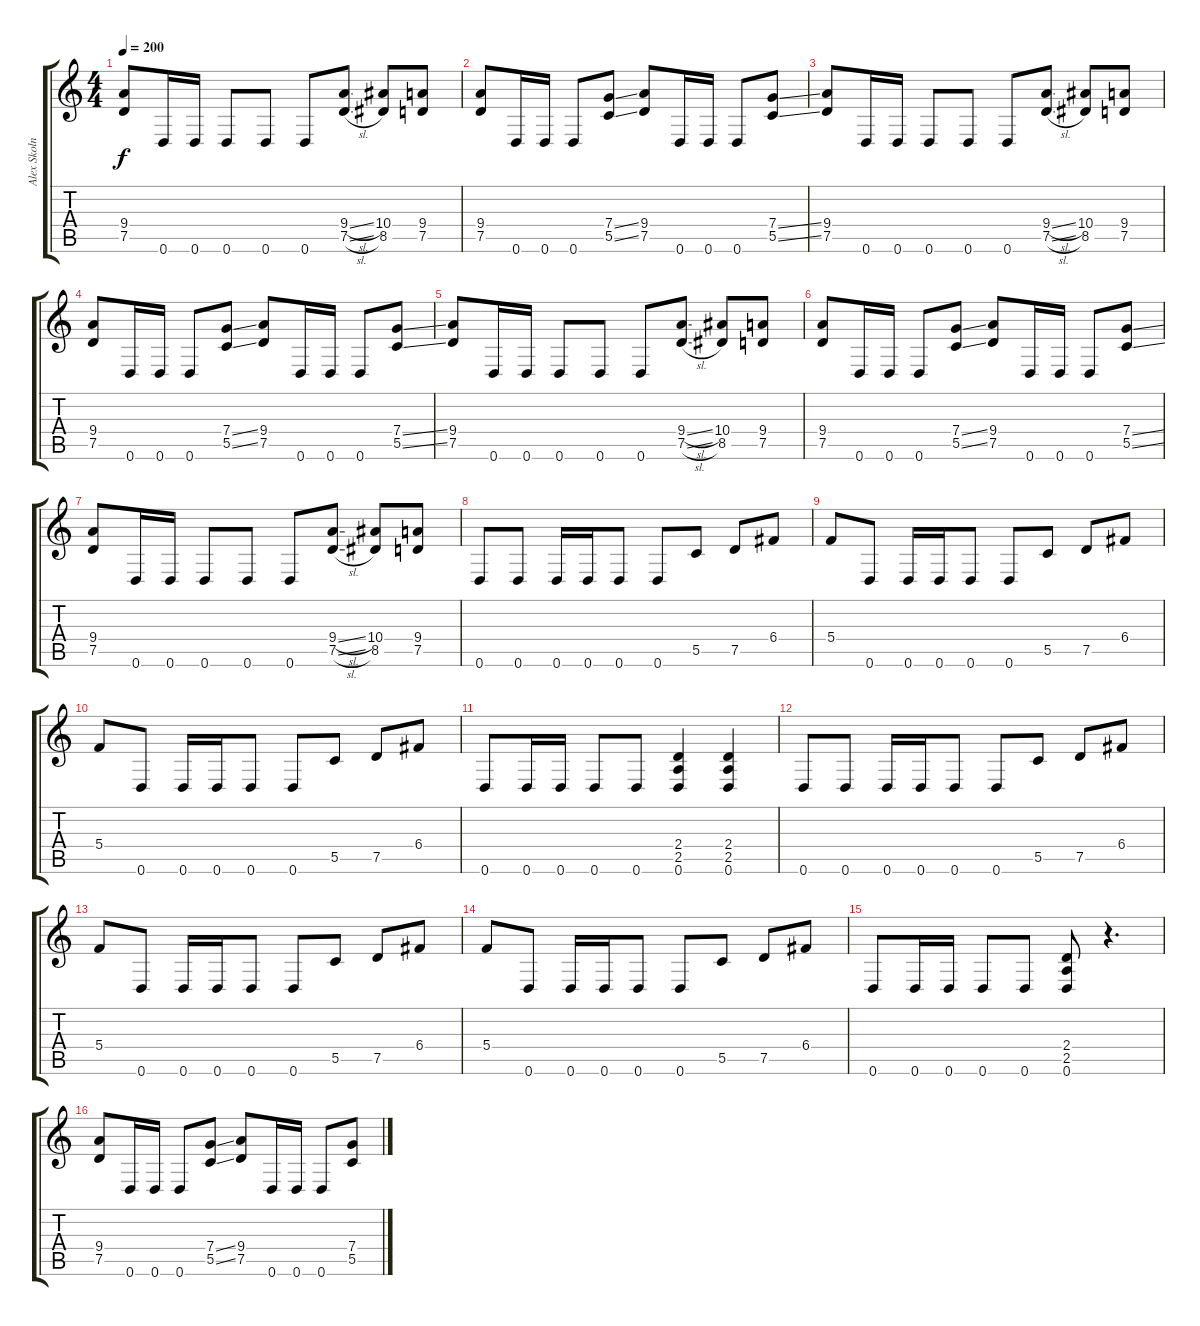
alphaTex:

\track ("Alex Skolnick" "Alex Skoln") {instrument distortionguitar}
\staff {score tabs}
\tuning (D4 A3 F3 C3 G2 D2) {hide}
\ts (4 4)
\tempo 200
\clef g2
\ks c
(9.4 7.5).8{dy f} 0.6.16 0.6.16 0.6.8 0.6.8 0.6.8 (9.4{sl} 7.5{sl}).8 (10.4 8.5).8 (9.4 7.5).8 |
(9.4 7.5).8 0.6.16 0.6.16 0.6.8 (7.4{ss} 5.5{ss}).8 (9.4 7.5).8 0.6.16 0.6.16 0.6.8 (7.4{ss} 5.5{ss}).8 |
(9.4 7.5).8 0.6.16 0.6.16 0.6.8 0.6.8 0.6.8 (9.4{sl} 7.5{sl}).8 (10.4 8.5).8 (9.4 7.5).8 |
(9.4 7.5).8 0.6.16 0.6.16 0.6.8 (7.4{ss} 5.5{ss}).8 (9.4 7.5).8 0.6.16 0.6.16 0.6.8 (7.4{ss} 5.5{ss}).8 |
(9.4 7.5).8 0.6.16 0.6.16 0.6.8 0.6.8 0.6.8 (9.4{sl} 7.5{sl}).8 (10.4 8.5).8 (9.4 7.5).8 |
(9.4 7.5).8 0.6.16 0.6.16 0.6.8 (7.4{ss} 5.5{ss}).8 (9.4 7.5).8 0.6.16 0.6.16 0.6.8 (7.4{ss} 5.5{ss}).8 |
(9.4 7.5).8 0.6.16 0.6.16 0.6.8 0.6.8 0.6.8 (9.4{sl} 7.5{sl}).8 (10.4 8.5).8 (9.4 7.5).8 |
0.6.8 0.6.8 0.6.16 0.6.16 0.6.8 0.6.8 5.5.8 7.5.8 6.4.8 |
5.4.8 0.6.8 0.6.16 0.6.16 0.6.8 0.6.8 5.5.8 7.5.8 6.4.8 |
5.4.8 0.6.8 0.6.16 0.6.16 0.6.8 0.6.8 5.5.8 7.5.8 6.4.8 |
0.6.8 0.6.16 0.6.16 0.6.8 0.6.8 (2.4 2.5 0.6).4 (2.4 2.5 0.6).4 |
0.6.8 0.6.8 0.6.16 0.6.16 0.6.8 0.6.8 5.5.8 7.5.8 6.4.8 |
5.4.8 0.6.8 0.6.16 0.6.16 0.6.8 0.6.8 5.5.8 7.5.8 6.4.8 |
5.4.8 0.6.8 0.6.16 0.6.16 0.6.8 0.6.8 5.5.8 7.5.8 6.4.8 |
0.6.8 0.6.16 0.6.16 0.6.8 0.6.8 (2.4 2.5 0.6).8 r.4{d} |
(9.4 7.5).8 0.6.16 0.6.16 0.6.8 (7.4{ss} 5.5{ss}).8 (9.4 7.5).8 0.6.16 0.6.16 0.6.8 (7.4{ss} 5.5{ss}).8
